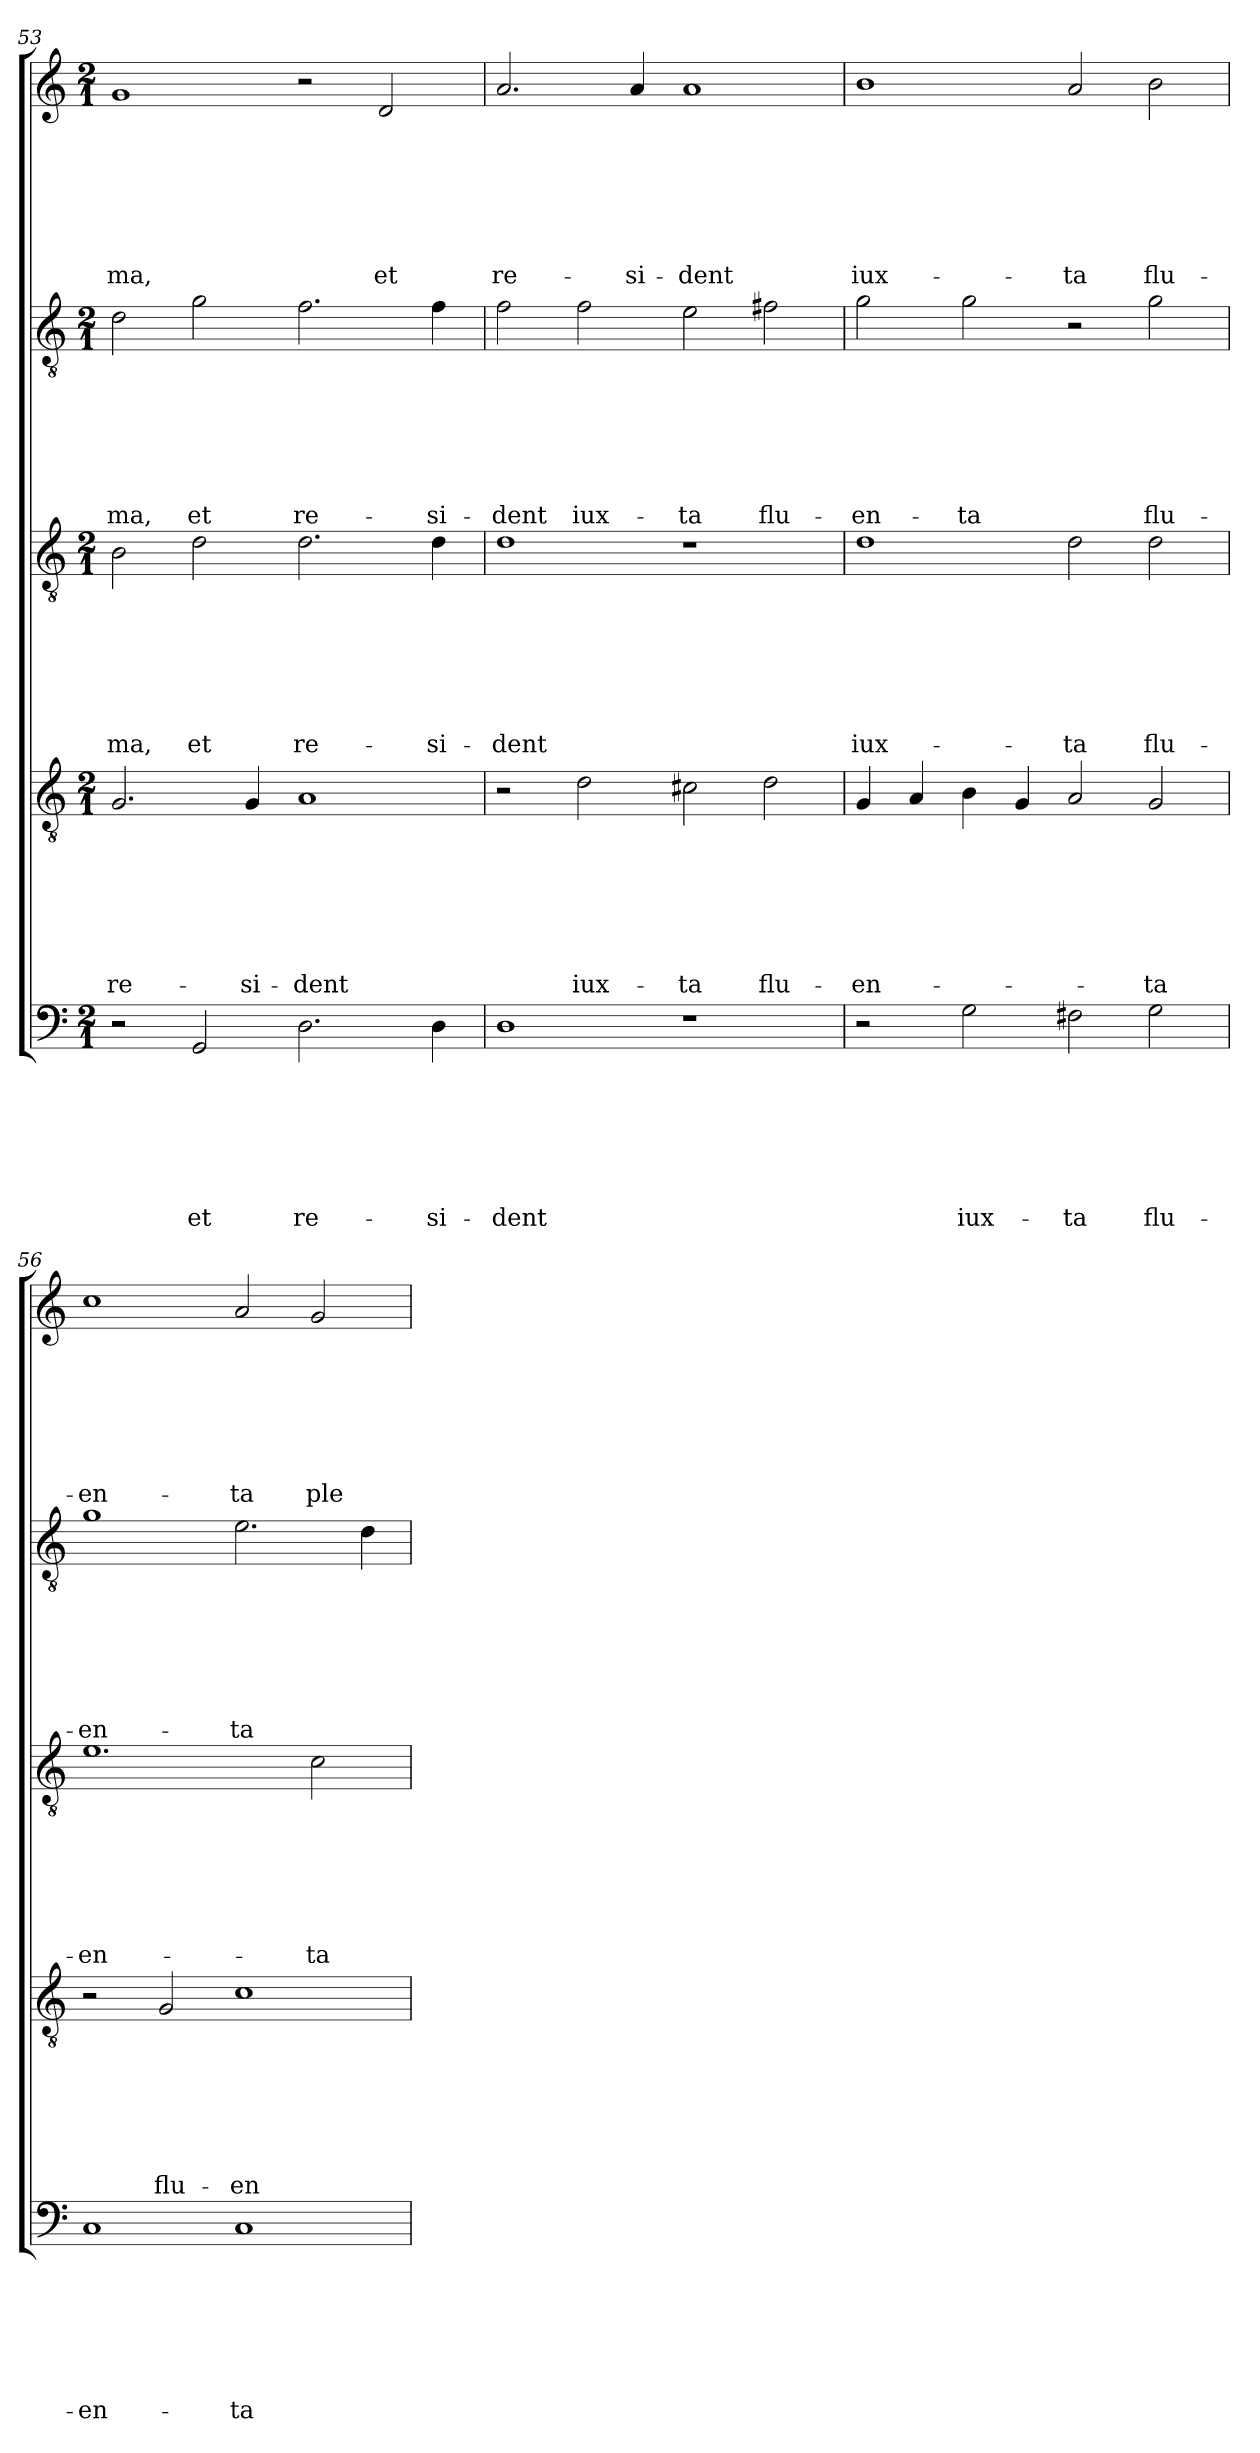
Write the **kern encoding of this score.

**kern	**text	**text	**text	**text	**text	**text	**text	**kern	**text	**text	**text	**text	**text	**text	**text	**kern	**text	**text	**text	**text	**text	**text	**text	**kern	**text	**text	**text	**text	**text	**text	**text	**kern	**text	**text	**text	**text	**text	**text	**text
*part5	*part5	*part5	*part5	*part5	*part5	*part5	*part5	*part4	*part4	*part4	*part4	*part4	*part4	*part4	*part4	*part3	*part3	*part3	*part3	*part3	*part3	*part3	*part3	*part2	*part2	*part2	*part2	*part2	*part2	*part2	*part2	*part1	*part1	*part1	*part1	*part1	*part1	*part1	*part1
*staff5	*staff5	*staff5	*staff5	*staff5	*staff5	*staff5	*staff5	*staff4	*staff4	*staff4	*staff4	*staff4	*staff4	*staff4	*staff4	*staff3	*staff3	*staff3	*staff3	*staff3	*staff3	*staff3	*staff3	*staff2	*staff2	*staff2	*staff2	*staff2	*staff2	*staff2	*staff2	*staff1	*staff1	*staff1	*staff1	*staff1	*staff1	*staff1	*staff1
*clefF4	*	*	*	*	*	*	*	*clefGv2	*	*	*	*	*	*	*	*clefGv2	*	*	*	*	*	*	*	*clefGv2	*	*	*	*	*	*	*	*clefG2	*	*	*	*	*	*	*
*k[]	*	*	*	*	*	*	*	*k[]	*	*	*	*	*	*	*	*k[]	*	*	*	*	*	*	*	*k[]	*	*	*	*	*	*	*	*k[]	*	*	*	*	*	*	*
*C:	*	*	*	*	*	*	*	*C:	*	*	*	*	*	*	*	*C:	*	*	*	*	*	*	*	*C:	*	*	*	*	*	*	*	*C:	*	*	*	*	*	*	*
*M2/1	*	*	*	*	*	*	*	*M2/1	*	*	*	*	*	*	*	*M2/1	*	*	*	*	*	*	*	*M2/1	*	*	*	*	*	*	*	*M2/1	*	*	*	*	*	*	*
=53	=53	=53	=53	=53	=53	=53	=53	=53	=53	=53	=53	=53	=53	=53	=53	=53	=53	=53	=53	=53	=53	=53	=53	=53	=53	=53	=53	=53	=53	=53	=53	=53	=53	=53	=53	=53	=53	=53	=53
!	!	!	!	!	!	!	!	!	!	!	!	!	!	!	!LO:LY:b	!	!	!	!	!	!	!	!LO:LY:b	!	!	!	!	!	!	!	!LO:LY:b	!	!	!	!	!	!	!	!LO:LY:b
2r	.	.	.	.	.	.	.	2.G/	.	.	.	.	.	.	re-	2B\	.	.	.	.	.	.	-ma,	2d\	.	.	.	.	.	.	-ma,	1g	.	.	.	.	.	.	-ma,
!	!	!	!	!	!	!	!LO:LY:b	!	!	!	!	!	!	!	!	!	!	!	!	!	!	!	!LO:LY:b	!	!	!	!	!	!	!	!LO:LY:b	!	!	!	!	!	!	!	!
2GG/	.	.	.	.	.	.	et	.	.	.	.	.	.	.	.	2d\	.	.	.	.	.	.	et	2g\	.	.	.	.	.	.	et	.	.	.	.	.	.	.	.
!	!	!	!	!	!	!	!	!	!	!	!	!	!	!	!LO:LY:b	!	!	!	!	!	!	!	!	!	!	!	!	!	!	!	!	!	!	!	!	!	!	!	!
.	.	.	.	.	.	.	.	4G/	.	.	.	.	.	.	-si-	.	.	.	.	.	.	.	.	.	.	.	.	.	.	.	.	.	.	.	.	.	.	.	.
!	!	!	!	!	!	!	!LO:LY:b	!	!	!	!	!	!	!	!LO:LY:b	!	!	!	!	!	!	!	!LO:LY:b	!	!	!	!	!	!	!	!LO:LY:b	!	!	!	!	!	!	!	!
2.D\	.	.	.	.	.	.	re-	1A	.	.	.	.	.	.	-dent	2.d\	.	.	.	.	.	.	re-	2.f\	.	.	.	.	.	.	re-	2r	.	.	.	.	.	.	.
!	!	!	!	!	!	!	!	!	!	!	!	!	!	!	!	!	!	!	!	!	!	!	!	!	!	!	!	!	!	!	!	!	!	!	!	!	!	!	!LO:LY:b
.	.	.	.	.	.	.	.	.	.	.	.	.	.	.	.	.	.	.	.	.	.	.	.	.	.	.	.	.	.	.	.	2d/	.	.	.	.	.	.	et
!	!	!	!	!	!	!	!LO:LY:b	!	!	!	!	!	!	!	!	!	!	!	!	!	!	!	!LO:LY:b	!	!	!	!	!	!	!	!LO:LY:b	!	!	!	!	!	!	!	!
4D\	.	.	.	.	.	.	-si-	.	.	.	.	.	.	.	.	4d\	.	.	.	.	.	.	-si-	4f\	.	.	.	.	.	.	-si-	.	.	.	.	.	.	.	.
=54	=54	=54	=54	=54	=54	=54	=54	=54	=54	=54	=54	=54	=54	=54	=54	=54	=54	=54	=54	=54	=54	=54	=54	=54	=54	=54	=54	=54	=54	=54	=54	=54	=54	=54	=54	=54	=54	=54	=54
!	!	!	!	!	!	!	!LO:LY:b	!	!	!	!	!	!	!	!	!	!	!	!	!	!	!	!LO:LY:b	!	!	!	!	!	!	!	!LO:LY:b	!	!	!	!	!	!	!	!LO:LY:b
1D	.	.	.	.	.	.	-dent	2r	.	.	.	.	.	.	.	1d	.	.	.	.	.	.	-dent	2f\	.	.	.	.	.	.	-dent	2.a/	.	.	.	.	.	.	re-
!	!	!	!	!	!	!	!	!	!	!	!	!	!	!	!LO:LY:b	!	!	!	!	!	!	!	!	!	!	!	!	!	!	!	!LO:LY:b	!	!	!	!	!	!	!	!
.	.	.	.	.	.	.	.	2d\	.	.	.	.	.	.	iux-	.	.	.	.	.	.	.	.	2f\	.	.	.	.	.	.	iux-	.	.	.	.	.	.	.	.
!	!	!	!	!	!	!	!	!	!	!	!	!	!	!	!	!	!	!	!	!	!	!	!	!	!	!	!	!	!	!	!	!	!	!	!	!	!	!	!LO:LY:b
.	.	.	.	.	.	.	.	.	.	.	.	.	.	.	.	.	.	.	.	.	.	.	.	.	.	.	.	.	.	.	.	4a/	.	.	.	.	.	.	-si-
!	!	!	!	!	!	!	!	!	!	!	!	!	!	!	!LO:LY:b	!	!	!	!	!	!	!	!	!	!	!	!	!	!	!	!LO:LY:b	!	!	!	!	!	!	!	!LO:LY:b
1r	.	.	.	.	.	.	.	2c#X\	.	.	.	.	.	.	-ta	1r	.	.	.	.	.	.	.	2e\	.	.	.	.	.	.	-ta	1a	.	.	.	.	.	.	-dent
!	!	!	!	!	!	!	!	!	!	!	!	!	!	!	!LO:LY:b	!	!	!	!	!	!	!	!	!	!	!	!	!	!	!	!LO:LY:b	!	!	!	!	!	!	!	!
.	.	.	.	.	.	.	.	2d\	.	.	.	.	.	.	flu-	.	.	.	.	.	.	.	.	2f#X\	.	.	.	.	.	.	flu-	.	.	.	.	.	.	.	.
=55	=55	=55	=55	=55	=55	=55	=55	=55	=55	=55	=55	=55	=55	=55	=55	=55	=55	=55	=55	=55	=55	=55	=55	=55	=55	=55	=55	=55	=55	=55	=55	=55	=55	=55	=55	=55	=55	=55	=55
!	!	!	!	!	!	!	!	!	!	!	!	!	!	!	!LO:LY:b	!	!	!	!	!	!	!	!LO:LY:b	!	!	!	!	!	!	!	!LO:LY:b	!	!	!	!	!	!	!	!LO:LY:b
2r	.	.	.	.	.	.	.	4G/	.	.	.	.	.	.	-en-	1d	.	.	.	.	.	.	iux-	2g\	.	.	.	.	.	.	-en-	1b	.	.	.	.	.	.	iux-
.	.	.	.	.	.	.	.	4A/	.	.	.	.	.	.	.	.	.	.	.	.	.	.	.	.	.	.	.	.	.	.	.	.	.	.	.	.	.	.	.
!	!	!	!	!	!	!	!LO:LY:b	!	!	!	!	!	!	!	!	!	!	!	!	!	!	!	!	!	!	!	!	!	!	!	!LO:LY:b	!	!	!	!	!	!	!	!
2G\	.	.	.	.	.	.	iux-	4B\	.	.	.	.	.	.	.	.	.	.	.	.	.	.	.	2g\	.	.	.	.	.	.	-ta	.	.	.	.	.	.	.	.
.	.	.	.	.	.	.	.	4G/	.	.	.	.	.	.	.	.	.	.	.	.	.	.	.	.	.	.	.	.	.	.	.	.	.	.	.	.	.	.	.
!	!	!	!	!	!	!	!LO:LY:b	!	!	!	!	!	!	!	!	!	!	!	!	!	!	!	!LO:LY:b	!	!	!	!	!	!	!	!	!	!	!	!	!	!	!	!LO:LY:b
2F#X\	.	.	.	.	.	.	-ta	2A/	.	.	.	.	.	.	.	2d\	.	.	.	.	.	.	-ta	2r	.	.	.	.	.	.	.	2a/	.	.	.	.	.	.	-ta
!	!	!	!	!	!	!	!LO:LY:b	!	!	!	!	!	!	!	!LO:LY:b	!	!	!	!	!	!	!	!LO:LY:b	!	!	!	!	!	!	!	!LO:LY:b	!	!	!	!	!	!	!	!LO:LY:b
2G\	.	.	.	.	.	.	flu-	2G/	.	.	.	.	.	.	-ta	2d\	.	.	.	.	.	.	flu-	2g\	.	.	.	.	.	.	flu-	2b\	.	.	.	.	.	.	flu-
=56	=56	=56	=56	=56	=56	=56	=56	=56	=56	=56	=56	=56	=56	=56	=56	=56	=56	=56	=56	=56	=56	=56	=56	=56	=56	=56	=56	=56	=56	=56	=56	=56	=56	=56	=56	=56	=56	=56	=56
!	!	!	!	!	!	!	!LO:LY:b	!	!	!	!	!	!	!	!	!	!	!	!	!	!	!	!LO:LY:b	!	!	!	!	!	!	!	!LO:LY:b	!	!	!	!	!	!	!	!LO:LY:b
1C	.	.	.	.	.	.	-en-	2r	.	.	.	.	.	.	.	1.e	.	.	.	.	.	.	-en-	1g	.	.	.	.	.	.	-en-	1cc	.	.	.	.	.	.	-en-
!	!	!	!	!	!	!	!	!	!	!	!	!	!	!	!LO:LY:b	!	!	!	!	!	!	!	!	!	!	!	!	!	!	!	!	!	!	!	!	!	!	!	!
.	.	.	.	.	.	.	.	2G/	.	.	.	.	.	.	flu-	.	.	.	.	.	.	.	.	.	.	.	.	.	.	.	.	.	.	.	.	.	.	.	.
!	!	!	!	!	!	!	!LO:LY:b	!	!	!	!	!	!	!	!LO:LY:b	!	!	!	!	!	!	!	!	!	!	!	!	!	!	!	!LO:LY:b	!	!	!	!	!	!	!	!LO:LY:b
1C	.	.	.	.	.	.	-ta	1c	.	.	.	.	.	.	-en-	.	.	.	.	.	.	.	.	2.e\	.	.	.	.	.	.	-ta	2a/	.	.	.	.	.	.	-ta
!	!	!	!	!	!	!	!	!	!	!	!	!	!	!	!	!	!	!	!	!	!	!	!LO:LY:b	!	!	!	!	!	!	!	!	!	!	!	!	!	!	!	!LO:LY:b
.	.	.	.	.	.	.	.	.	.	.	.	.	.	.	.	2c\	.	.	.	.	.	.	-ta	.	.	.	.	.	.	.	.	2g/	.	.	.	.	.	.	ple-
.	.	.	.	.	.	.	.	.	.	.	.	.	.	.	.	.	.	.	.	.	.	.	.	4d\	.	.	.	.	.	.	.	.	.	.	.	.	.	.	.
=	=	=	=	=	=	=	=	=	=	=	=	=	=	=	=	=	=	=	=	=	=	=	=	=	=	=	=	=	=	=	=	=	=	=	=	=	=	=	=
*-	*-	*-	*-	*-	*-	*-	*-	*-	*-	*-	*-	*-	*-	*-	*-	*-	*-	*-	*-	*-	*-	*-	*-	*-	*-	*-	*-	*-	*-	*-	*-	*-	*-	*-	*-	*-	*-	*-	*-
